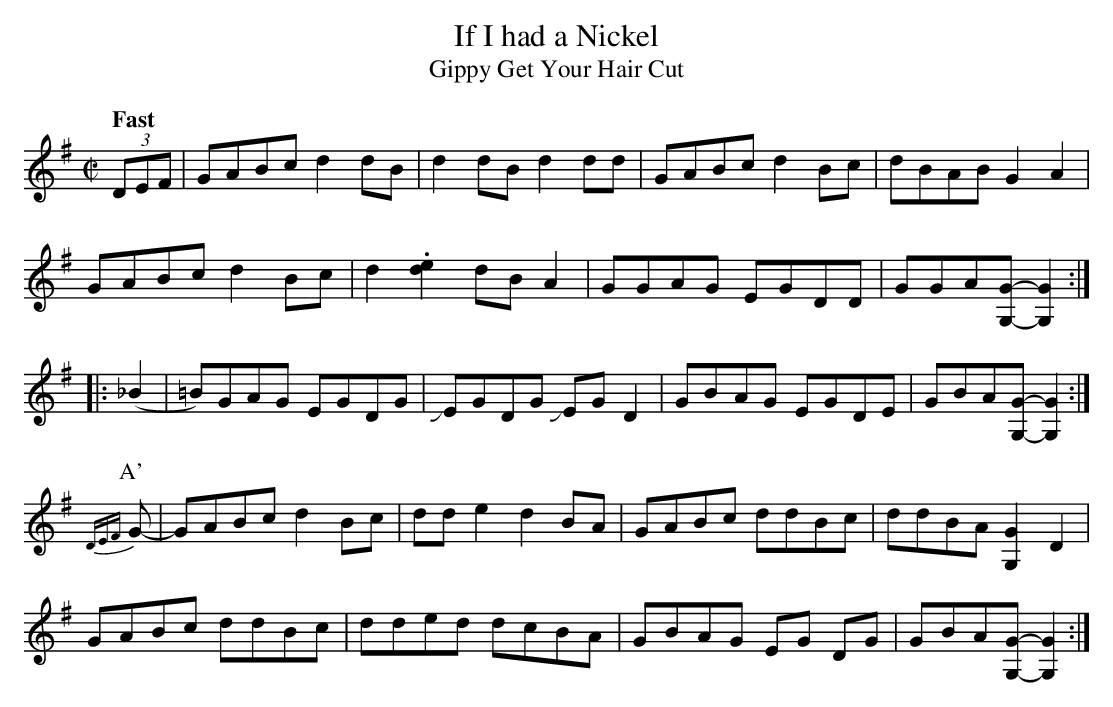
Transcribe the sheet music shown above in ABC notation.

X:1
T:If I had a Nickel
T:Gippy Get Your Hair Cut
M:C|
L:1/8
Q:"Fast"
K:G
(3DEF |GABc  d2 dB |d2dB d2 dd|GABc d2 Bc|dBAB G2A2|
GABc d2Bc|d2.[d2e2] dBA2|GGAG E-GDD|GGA[G,G]- [G,2G2]:|
|:(_B2|=B)GAG EGDG|JEGDG JEGD2|GB-AG EGDE|GBA[G,G]- [G,2G2]:|
P:A'
{DEF}G-|GABc d2Bc|dde2 d2B-A|GABc ddBc|ddBA [G,2G2]D2|
GABc ddBc|dded dcB-A|GB-AG EG DG|GBA[G,G]- [G,2G2]:|
